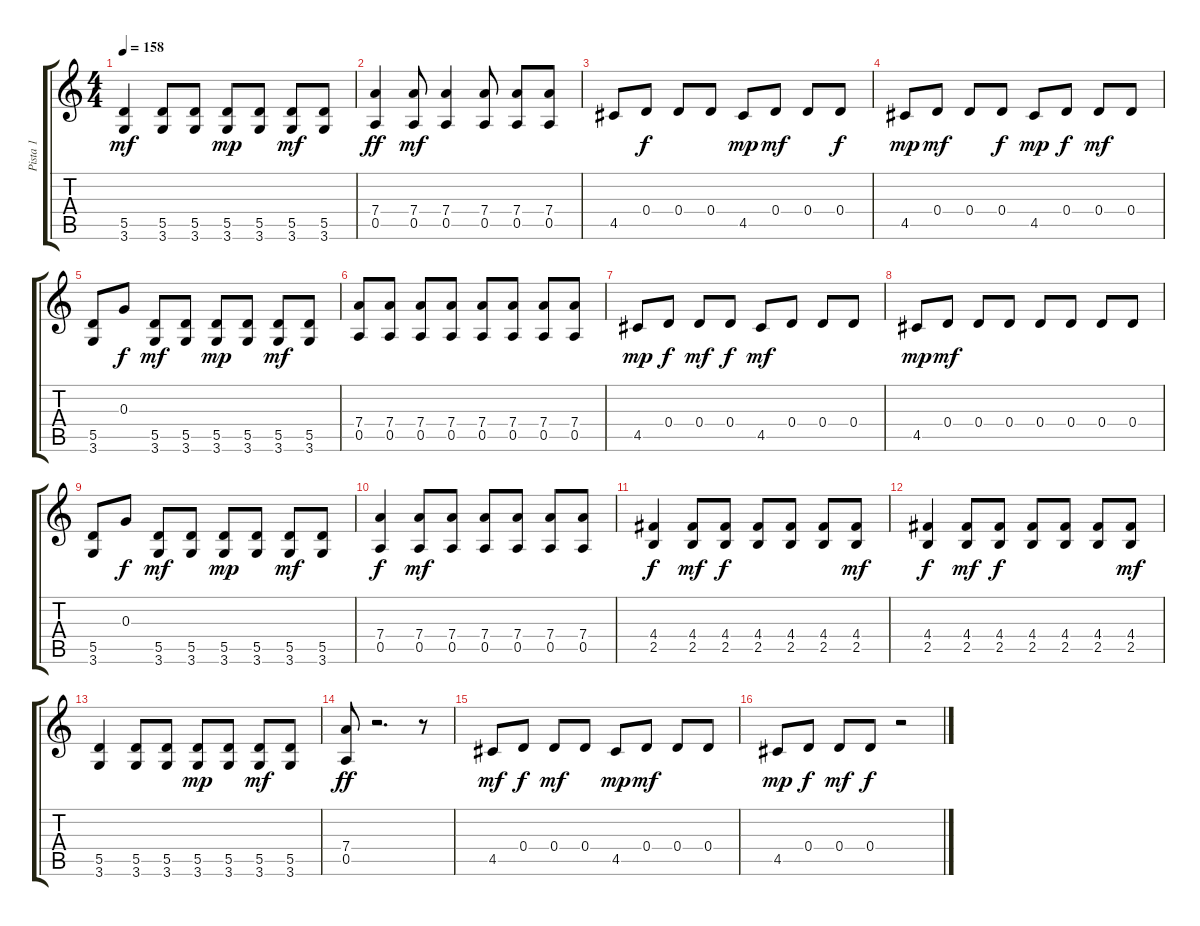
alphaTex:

\track ("Pista 1" "Pista 1") {instrument overdrivenguitar}
\staff {score tabs}
\tuning (E4 B3 G3 D3 A2 E2) {hide}
\ts (4 4)
\tempo 158
\clef g2
\ks c
(5.5 3.6).4{dy mf} (5.5 3.6).8 (5.5 3.6).8 (5.5 3.6).8{dy mp} (5.5 3.6).8 (5.5 3.6).8{dy mf} (5.5 3.6).8 |
(7.4 0.5).4{dy ff} (7.4 0.5).8{dy mf} (7.4 0.5).4 (7.4 0.5).8 (7.4 0.5).8 (7.4 0.5).8 |
4.5.8 0.4.8{dy f} 0.4.8 0.4.8 4.5.8{dy mp} 0.4.8{dy mf} 0.4.8 0.4.8{dy f} |
4.5.8{dy mp} 0.4.8{dy mf} 0.4.8 0.4.8{dy f} 4.5.8{dy mp} 0.4.8{dy f} 0.4.8{dy mf} 0.4.8 |
(5.5 3.6).8 0.3.8{dy f} (5.5 3.6).8{dy mf} (5.5 3.6).8 (5.5 3.6).8{dy mp} (5.5 3.6).8 (5.5 3.6).8{dy mf} (5.5 3.6).8 |
(7.4 0.5).8 (7.4 0.5).8 (7.4 0.5).8 (7.4 0.5).8 (7.4 0.5).8 (7.4 0.5).8 (7.4 0.5).8 (7.4 0.5).8 |
4.5.8{dy mp} 0.4.8{dy f} 0.4.8{dy mf} 0.4.8{dy f} 4.5.8{dy mf} 0.4.8 0.4.8 0.4.8 |
4.5.8{dy mp} 0.4.8{dy mf} 0.4.8 0.4.8 0.4.8 0.4.8 0.4.8 0.4.8 |
(5.5 3.6).8 0.3.8{dy f} (5.5 3.6).8{dy mf} (5.5 3.6).8 (5.5 3.6).8{dy mp} (5.5 3.6).8 (5.5 3.6).8{dy mf} (5.5 3.6).8 |
(7.4 0.5).4{dy f} (7.4 0.5).8{dy mf} (7.4 0.5).8 (7.4 0.5).8 (7.4 0.5).8 (7.4 0.5).8 (7.4 0.5).8 |
(4.4 2.5).4{dy f} (4.4 2.5).8{dy mf} (4.4 2.5).8{dy f} (4.4 2.5).8 (4.4 2.5).8 (4.4 2.5).8 (4.4 2.5).8{dy mf} |
(4.4 2.5).4{dy f} (4.4 2.5).8{dy mf} (4.4 2.5).8{dy f} (4.4 2.5).8 (4.4 2.5).8 (4.4 2.5).8 (4.4 2.5).8{dy mf} |
(5.5 3.6).4 (5.5 3.6).8 (5.5 3.6).8 (5.5 3.6).8{dy mp} (5.5 3.6).8 (5.5 3.6).8{dy mf} (5.5 3.6).8 |
(7.4 0.5).8{dy ff} r.2{d} r.8 |
4.5.8{dy mf} 0.4.8{dy f} 0.4.8{dy mf} 0.4.8 4.5.8{dy mp} 0.4.8{dy mf} 0.4.8 0.4.8 |
4.5.8{dy mp} 0.4.8{dy f} 0.4.8{dy mf} 0.4.8{dy f} r.2
